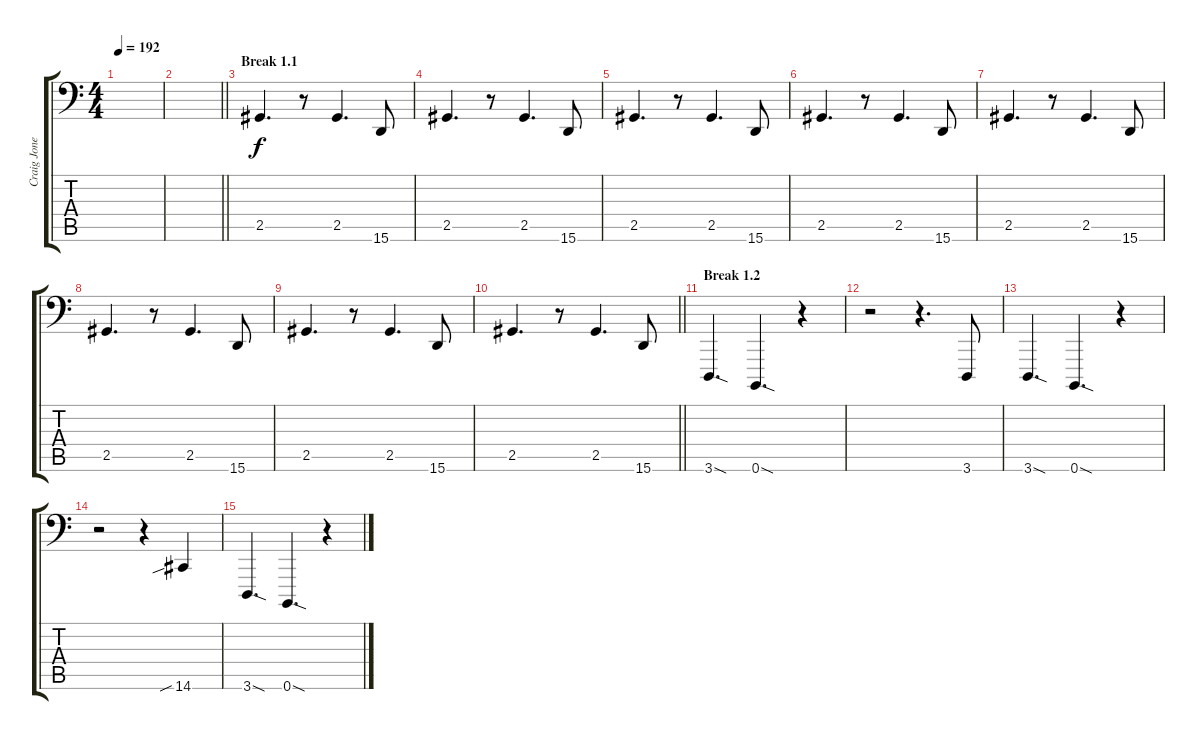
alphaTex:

\track ("Craig Jones" "Craig Jone") {instrument lead2sawtooth}
\staff {score tabs}
\tuning (Db6 Ab3 E3 B2 Gb2 B0) {hide}
\ts (4 4)
\tempo 192
\clef f4
\ks c
|
\barLineRight lightlight
|
\section ("" "Break 1.1")
2.5.4{d volume 13 instrument lead2sawtooth} r.8 2.5.4{d} 15.6.8 |
2.5.4{d} r.8 2.5.4{d} 15.6.8 |
2.5.4{d} r.8 2.5.4{d} 15.6.8 |
2.5.4{d} r.8 2.5.4{d} 15.6.8 |
2.5.4{d} r.8 2.5.4{d} 15.6.8 |
2.5.4{d} r.8 2.5.4{d} 15.6.8 |
2.5.4{d} r.8 2.5.4{d} 15.6.8 |
\barLineRight lightlight
2.5.4{d} r.8 2.5.4{d} 15.6.8 |
\section ("" "Break 1.2")
3.6{sod}.4{d volume 16 instrument electricbassfinger} 0.6{sod}.4{d} r.4 |
r.2 r.4{d} 3.6.8 |
3.6{sod}.4{d} 0.6{sod}.4{d} r.4 |
r.2 r.4 14.6{sib}.4 |
3.6{sod}.4{d} 0.6{sod}.4{d} r.4
